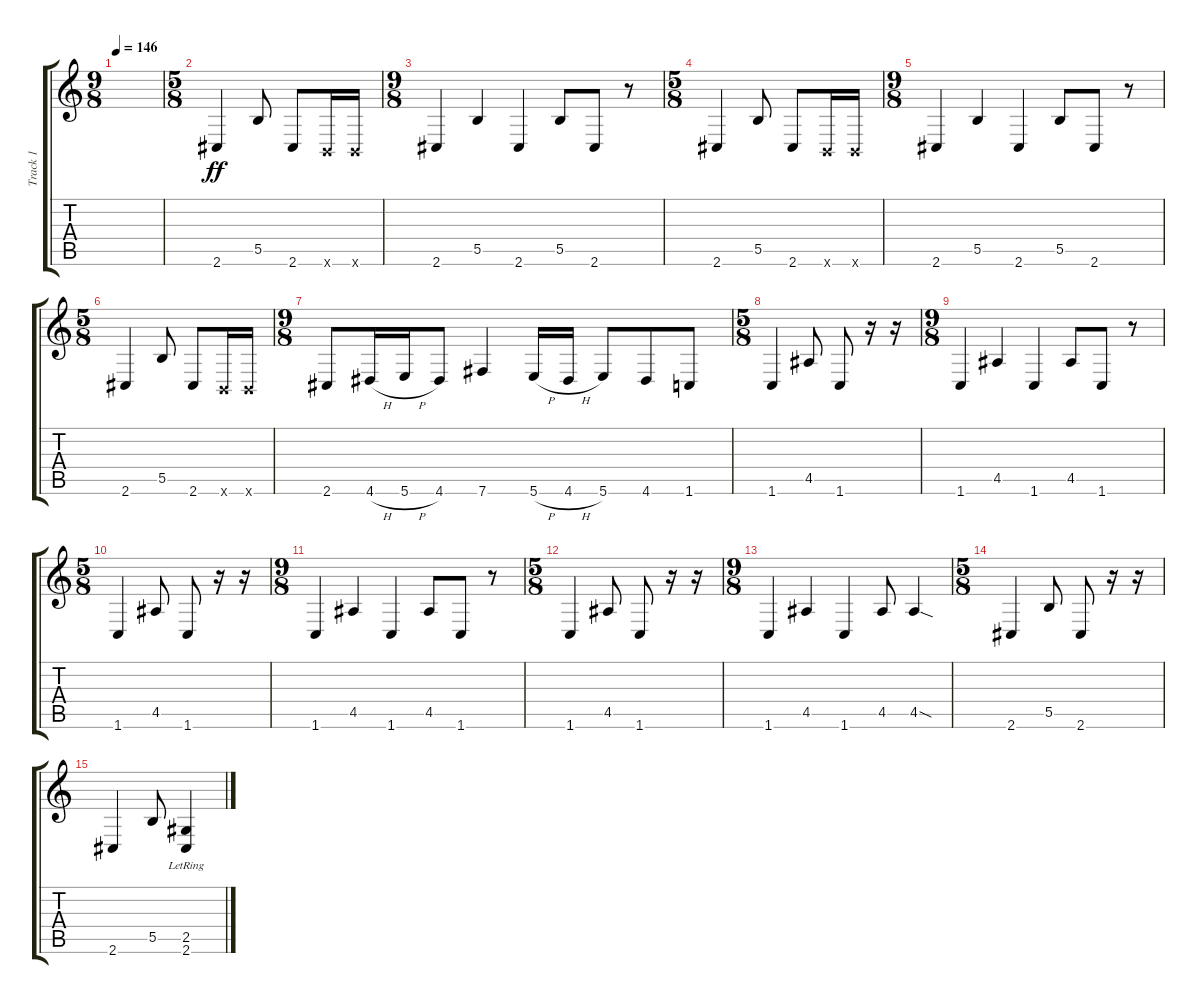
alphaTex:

\track ("Track 1" "Track 1") {instrument distortionguitar}
\staff {score tabs}
\tuning (E4 B3 G3 B2 Gb2 B1) {hide}
\ts (9 8)
\tempo 146
\clef g2
\ks c
|
\ts (5 8)
2.6.4{dy ff} 5.5.8 2.6.8 0.6{x}.16 0.6{x}.16 |
\ts (9 8)
2.6.4 5.5.4 2.6.4 5.5.8 2.6.8 r.8 |
\ts (5 8)
2.6.4 5.5.8 2.6.8 0.6{x}.16 0.6{x}.16 |
\ts (9 8)
2.6.4 5.5.4 2.6.4 5.5.8 2.6.8 r.8 |
\ts (5 8)
2.6.4 5.5.8 2.6.8 0.6{x}.16 0.6{x}.16 |
\ts (9 8)
2.6.8 4.6{h}.16 5.6{h}.16 4.6.8 7.6.4 5.6{h}.16 4.6{h}.16 5.6.8 4.6.8 1.6.8 |
\ts (5 8)
1.6.4 4.5.8 1.6.8 r.16 r.16 |
\ts (9 8)
1.6.4 4.5.4 1.6.4 4.5.8 1.6.8 r.8 |
\ts (5 8)
1.6.4 4.5.8 1.6.8 r.16 r.16 |
\ts (9 8)
1.6.4 4.5.4 1.6.4 4.5.8 1.6.8 r.8 |
\ts (5 8)
1.6.4 4.5.8 1.6.8 r.16 r.16 |
\ts (9 8)
1.6.4 4.5.4 1.6.4 4.5.8 4.5{sod}.4 |
\ts (5 8)
2.6.4 5.5.8 2.6.8 r.16 r.16 |
2.6.4 5.5.8 (2.5 2.6{lr}).4
